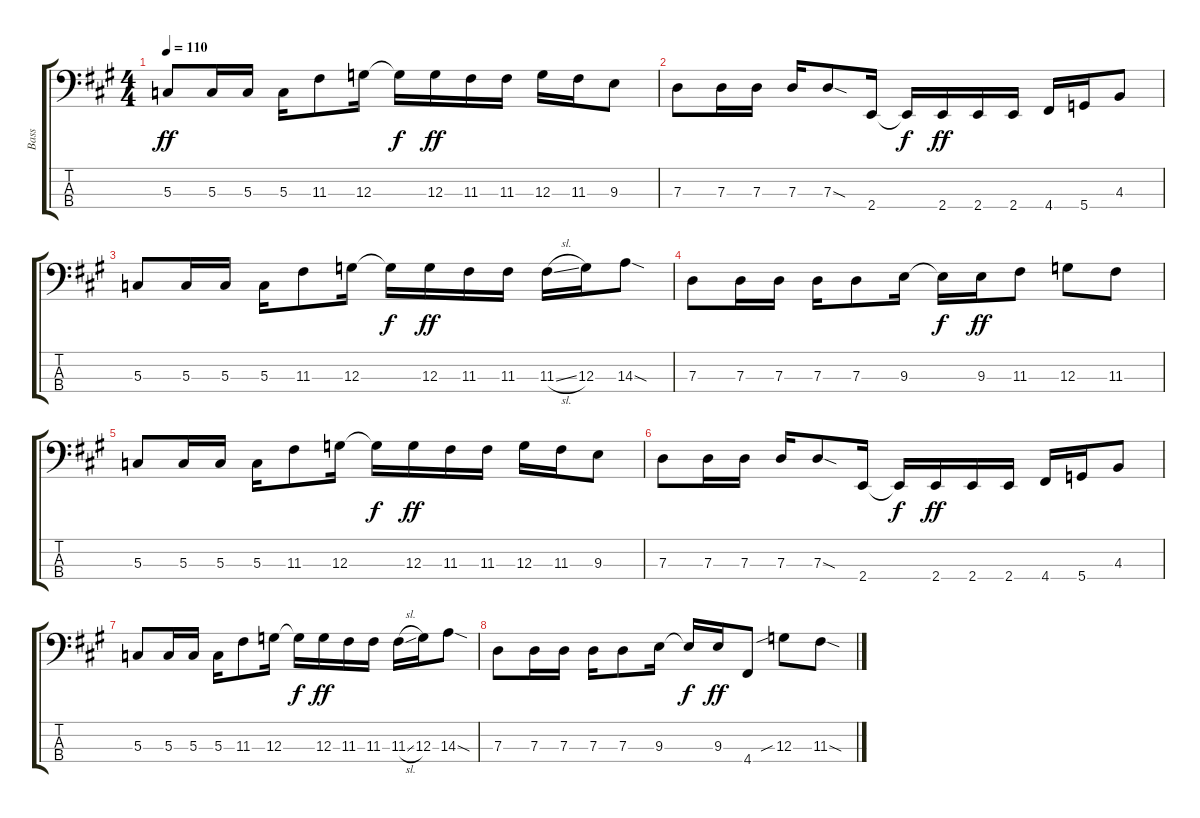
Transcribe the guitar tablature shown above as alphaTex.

\track ("Bass" "Bass") {instrument electricbasspick}
\staff {score tabs}
\tuning (F2 C2 G1 D1) {hide}
\ts (4 4)
\tempo 110
\clef f4
\ks a
5.3.8{dy ff} 5.3.16 5.3.16 5.3.16 11.3.8 12.3.16 12.3{t}.16{dy f} 12.3.16{dy ff} 11.3.16 11.3.16 12.3.16 11.3.16 9.3.8 |
7.3.8 7.3.16 7.3.16 7.3.16 7.3{sod}.8 2.4.16 2.4{t}.16{dy f} 2.4.16{dy ff} 2.4.16 2.4.16 4.4.16 5.4.16 4.3.8 |
5.3.8 5.3.16 5.3.16 5.3.16 11.3.8 12.3.16 12.3{t}.16{dy f} 12.3.16{dy ff} 11.3.16 11.3.16 11.3{sl}.16 12.3.16 14.3{sod}.8 |
7.3.8 7.3.16 7.3.16 7.3.16 7.3.8 9.3.16 9.3{t}.16{dy f} 9.3.16{dy ff} 11.3.8 12.3.8 11.3.8 |
5.3.8 5.3.16 5.3.16 5.3.16 11.3.8 12.3.16 12.3{t}.16{dy f} 12.3.16{dy ff} 11.3.16 11.3.16 12.3.16 11.3.16 9.3.8 |
7.3.8 7.3.16 7.3.16 7.3.16 7.3{sod}.8 2.4.16 2.4{t}.16{dy f} 2.4.16{dy ff} 2.4.16 2.4.16 4.4.16 5.4.16 4.3.8 |
5.3.8 5.3.16 5.3.16 5.3.16 11.3.8 12.3.16 12.3{t}.16{dy f} 12.3.16{dy ff} 11.3.16 11.3.16 11.3{sl}.16 12.3.16 14.3{sod}.8 |
7.3.8 7.3.16 7.3.16 7.3.16 7.3.8 9.3.16 9.3{t}.16{dy f} 9.3.16{dy ff} 4.4.8 12.3{sib}.8 11.3{sod}.8
